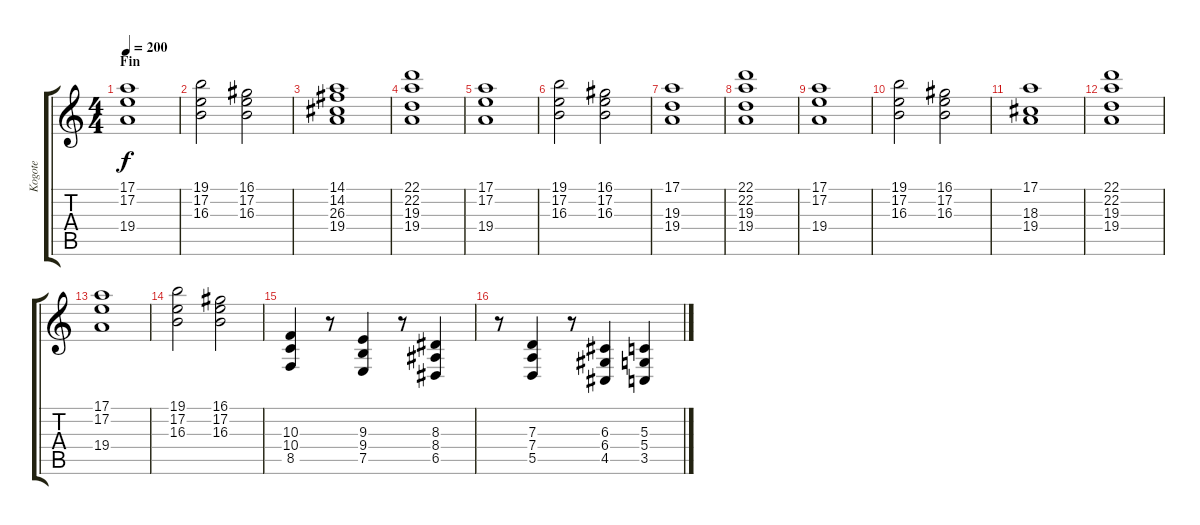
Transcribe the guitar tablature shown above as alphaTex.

\track ("Kogote" "Kogote") {instrument drawbarorgan}
\staff {score tabs}
\tuning (E4 B3 G3 D3 A2 E2) {hide}
\ts (4 4)
\section ("" "Fin")
\tempo 200
\clef g2
\ks c
(17.1 17.2 19.4).1{dy f} |
(19.1 17.2 16.3).2 (16.1 17.2 16.3).2 |
(14.1 14.2 26.3 19.4).1 |
(22.1 22.2 19.3 19.4).1 |
(17.1 17.2 19.4).1 |
(19.1 17.2 16.3).2 (16.1 17.2 16.3).2 |
(17.1 19.3 19.4).1 |
(22.1 22.2 19.3 19.4).1 |
(17.1 17.2 19.4).1 |
(19.1 17.2 16.3).2 (16.1 17.2 16.3).2 |
(17.1 18.3 19.4).1 |
(22.1 22.2 19.3 19.4).1 |
(17.1 17.2 19.4).1 |
(19.1 17.2 16.3).2 (16.1 17.2 16.3).2 |
(10.3 10.4 8.5).4{volume 10} r.8 (9.3 9.4 7.5).4 r.8 (8.3 8.4 6.5).4 |
r.8 (7.3 7.4 5.5).4 r.8 (6.3 6.4 4.5).4 (5.3 5.4 3.5).4
